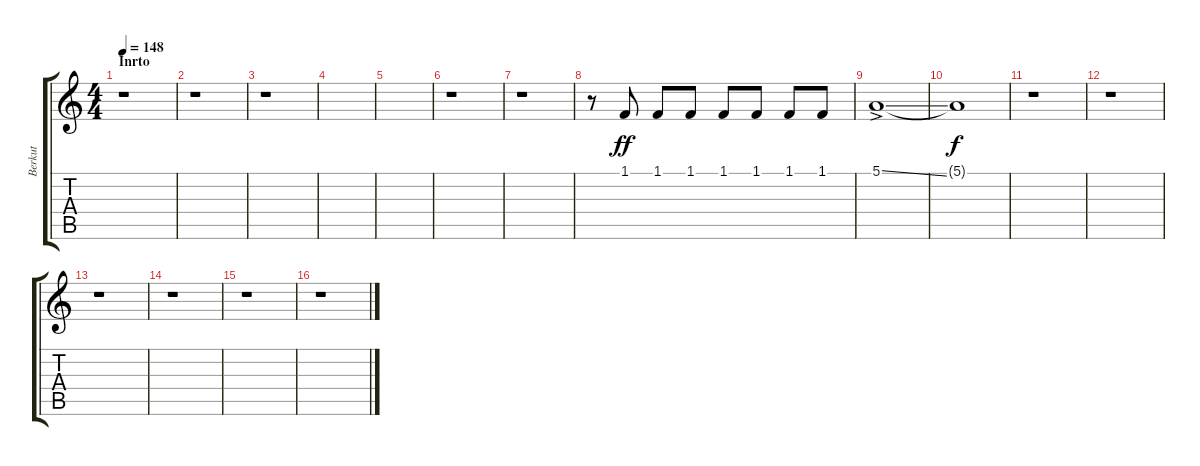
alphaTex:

\track ("Berkut" "Berkut") {instrument cello}
\staff {score tabs}
\tuning (E4 B3 G3 D3 A2 E2) {hide}
\ts (4 4)
\section ("" "Inrto")
\tempo 148
\clef g2
\ks c
r.1{dy ff instrument cello} |
r.1 |
r.1 |
|
|
r.1 |
r.1 |
r.8 1.1.8 1.1.8 1.1.8 1.1.8 1.1.8 1.1.8 1.1.8 |
5.1{ss ac}.1 |
5.1{t}.1{dy f} |
r.1 |
r.1 |
r.1 |
r.1 |
r.1 |
r.1
